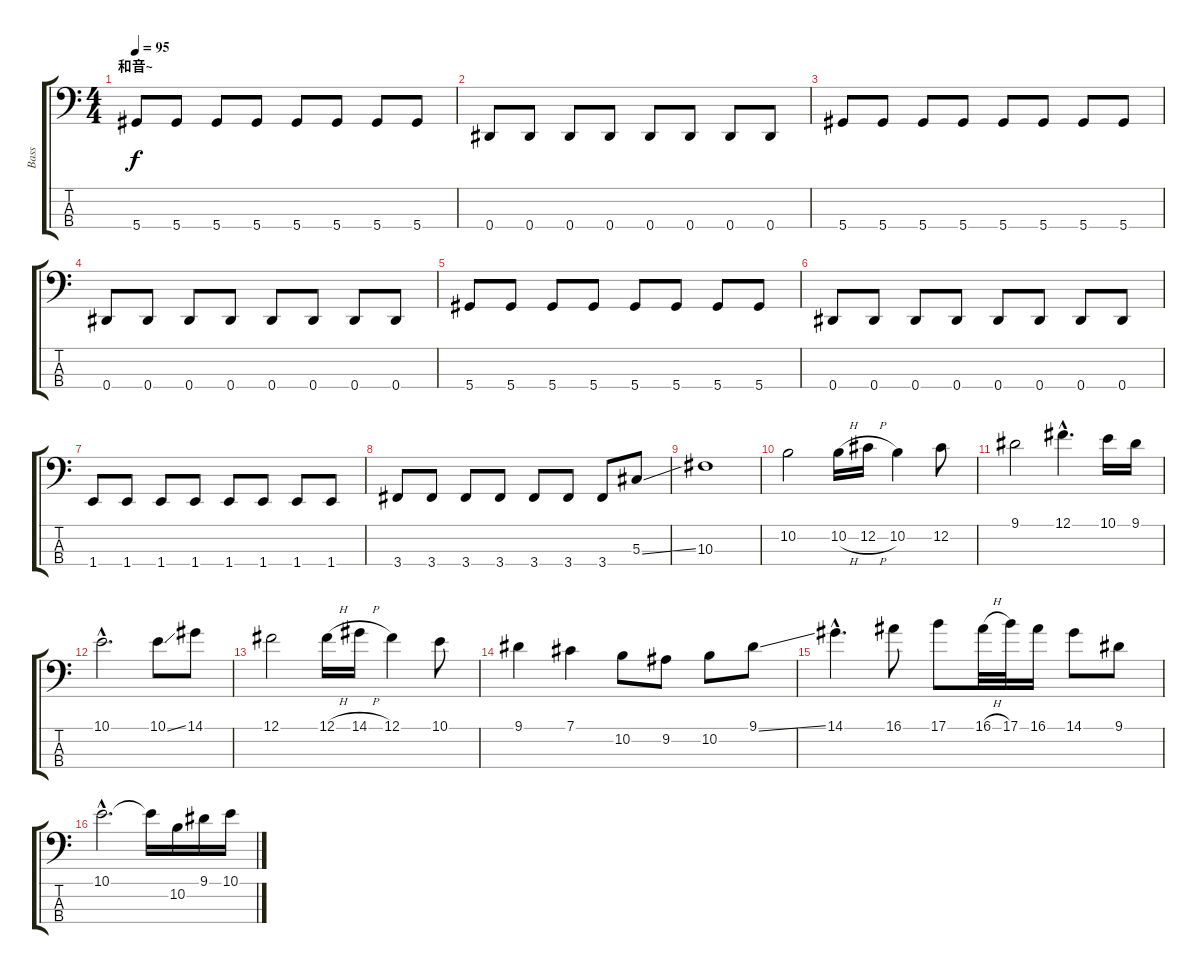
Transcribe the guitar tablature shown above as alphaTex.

\track ("Bass" "Bass") {instrument electricbassfinger}
\staff {score tabs}
\tuning (Gb2 Db2 Ab1 Eb1) {hide}
\ts (4 4)
\section ("" "和音~")
\tempo 95
\clef f4
\ks c
5.4.8{dy f} 5.4.8 5.4.8 5.4.8 5.4.8 5.4.8 5.4.8 5.4.8 |
0.4.8 0.4.8 0.4.8 0.4.8 0.4.8 0.4.8 0.4.8 0.4.8 |
5.4.8 5.4.8 5.4.8 5.4.8 5.4.8 5.4.8 5.4.8 5.4.8 |
0.4.8 0.4.8 0.4.8 0.4.8 0.4.8 0.4.8 0.4.8 0.4.8 |
5.4.8 5.4.8 5.4.8 5.4.8 5.4.8 5.4.8 5.4.8 5.4.8 |
0.4.8 0.4.8 0.4.8 0.4.8 0.4.8 0.4.8 0.4.8 0.4.8 |
1.4.8 1.4.8 1.4.8 1.4.8 1.4.8 1.4.8 1.4.8 1.4.8 |
3.4.8 3.4.8 3.4.8 3.4.8 3.4.8 3.4.8 3.4.8 5.3{ss}.8 |
10.3.1 |
10.2.2 10.2{h}.16 12.2{h}.16 10.2.4 12.2.8 |
9.1.2 12.1{hac}.4{d} 10.1.16 9.1.16 |
10.1{hac}.2{d} 10.1{ss}.8 14.1.8 |
12.1.2 12.1{h}.16 14.1{h}.16 12.1.4 10.1.8 |
9.1.4 7.1.4 10.2.8 9.2.8 10.2.8 9.1{ss}.8 |
14.1{hac}.4{d} 16.1.8 17.1.8 16.1{h}.32 17.1.32 16.1.16 14.1.8 9.1.8 |
10.1{hac}.2{d} 10.1{t}.16 10.2.16 9.1.16 10.1{ss}.16
